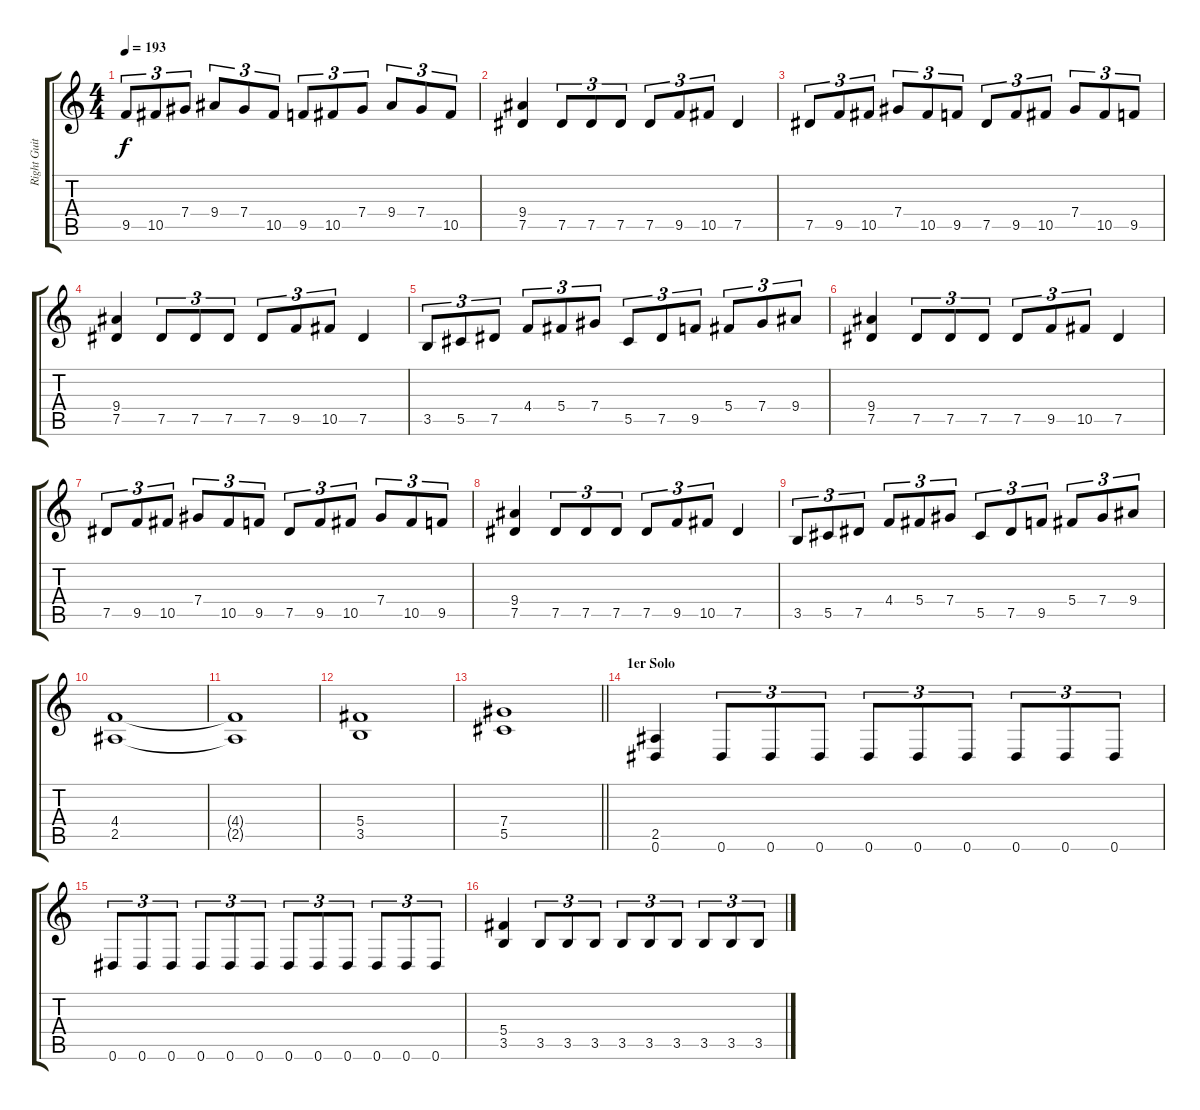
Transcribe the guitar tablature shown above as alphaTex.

\track ("Right Guitar" "Right Guit") {instrument distortionguitar}
\staff {score tabs}
\tuning (Eb4 Bb3 Gb3 Db3 Ab2 Eb2) {hide}
\ts (4 4)
\tempo 193
\clef g2
\ks c
9.5.8{tu (3 2) dy f} 10.5.8{tu (3 2)} 7.4.8{tu (3 2)} 9.4.8{tu (3 2)} 7.4.8{tu (3 2)} 10.5.8{tu (3 2)} 9.5.8{tu (3 2)} 10.5.8{tu (3 2)} 7.4.8{tu (3 2)} 9.4.8{tu (3 2)} 7.4.8{tu (3 2)} 10.5.8{tu (3 2)} |
(9.4 7.5).4 7.5.8{tu (3 2)} 7.5.8{tu (3 2)} 7.5.8{tu (3 2)} 7.5.8{tu (3 2)} 9.5.8{tu (3 2)} 10.5.8{tu (3 2)} 7.5.4 |
7.5.8{tu (3 2)} 9.5.8{tu (3 2)} 10.5.8{tu (3 2)} 7.4.8{tu (3 2)} 10.5.8{tu (3 2)} 9.5.8{tu (3 2)} 7.5.8{tu (3 2)} 9.5.8{tu (3 2)} 10.5.8{tu (3 2)} 7.4.8{tu (3 2)} 10.5.8{tu (3 2)} 9.5.8{tu (3 2)} |
(9.4 7.5).4 7.5.8{tu (3 2)} 7.5.8{tu (3 2)} 7.5.8{tu (3 2)} 7.5.8{tu (3 2)} 9.5.8{tu (3 2)} 10.5.8{tu (3 2)} 7.5.4 |
3.5.8{tu (3 2)} 5.5.8{tu (3 2)} 7.5.8{tu (3 2)} 4.4.8{tu (3 2)} 5.4.8{tu (3 2)} 7.4.8{tu (3 2)} 5.5.8{tu (3 2)} 7.5.8{tu (3 2)} 9.5.8{tu (3 2)} 5.4.8{tu (3 2)} 7.4.8{tu (3 2)} 9.4.8{tu (3 2)} |
(9.4 7.5).4 7.5.8{tu (3 2)} 7.5.8{tu (3 2)} 7.5.8{tu (3 2)} 7.5.8{tu (3 2)} 9.5.8{tu (3 2)} 10.5.8{tu (3 2)} 7.5.4 |
7.5.8{tu (3 2)} 9.5.8{tu (3 2)} 10.5.8{tu (3 2)} 7.4.8{tu (3 2)} 10.5.8{tu (3 2)} 9.5.8{tu (3 2)} 7.5.8{tu (3 2)} 9.5.8{tu (3 2)} 10.5.8{tu (3 2)} 7.4.8{tu (3 2)} 10.5.8{tu (3 2)} 9.5.8{tu (3 2)} |
(9.4 7.5).4 7.5.8{tu (3 2)} 7.5.8{tu (3 2)} 7.5.8{tu (3 2)} 7.5.8{tu (3 2)} 9.5.8{tu (3 2)} 10.5.8{tu (3 2)} 7.5.4 |
3.5.8{tu (3 2)} 5.5.8{tu (3 2)} 7.5.8{tu (3 2)} 4.4.8{tu (3 2)} 5.4.8{tu (3 2)} 7.4.8{tu (3 2)} 5.5.8{tu (3 2)} 7.5.8{tu (3 2)} 9.5.8{tu (3 2)} 5.4.8{tu (3 2)} 7.4.8{tu (3 2)} 9.4.8{tu (3 2)} |
(4.4 2.5).1 |
(4.4{t} 2.5{t}).1 |
(5.4 3.5).1 |
\barLineRight lightlight
(7.4 5.5).1 |
\section ("" "1er Solo")
(2.5 0.6).4 0.6.8{tu (3 2)} 0.6.8{tu (3 2)} 0.6.8{tu (3 2)} 0.6.8{tu (3 2)} 0.6.8{tu (3 2)} 0.6.8{tu (3 2)} 0.6.8{tu (3 2)} 0.6.8{tu (3 2)} 0.6.8{tu (3 2)} |
0.6.8{tu (3 2)} 0.6.8{tu (3 2)} 0.6.8{tu (3 2)} 0.6.8{tu (3 2)} 0.6.8{tu (3 2)} 0.6.8{tu (3 2)} 0.6.8{tu (3 2)} 0.6.8{tu (3 2)} 0.6.8{tu (3 2)} 0.6.8{tu (3 2)} 0.6.8{tu (3 2)} 0.6.8{tu (3 2)} |
(5.4 3.5).4 3.5.8{tu (3 2)} 3.5.8{tu (3 2)} 3.5.8{tu (3 2)} 3.5.8{tu (3 2)} 3.5.8{tu (3 2)} 3.5.8{tu (3 2)} 3.5.8{tu (3 2)} 3.5.8{tu (3 2)} 3.5.8{tu (3 2)}
